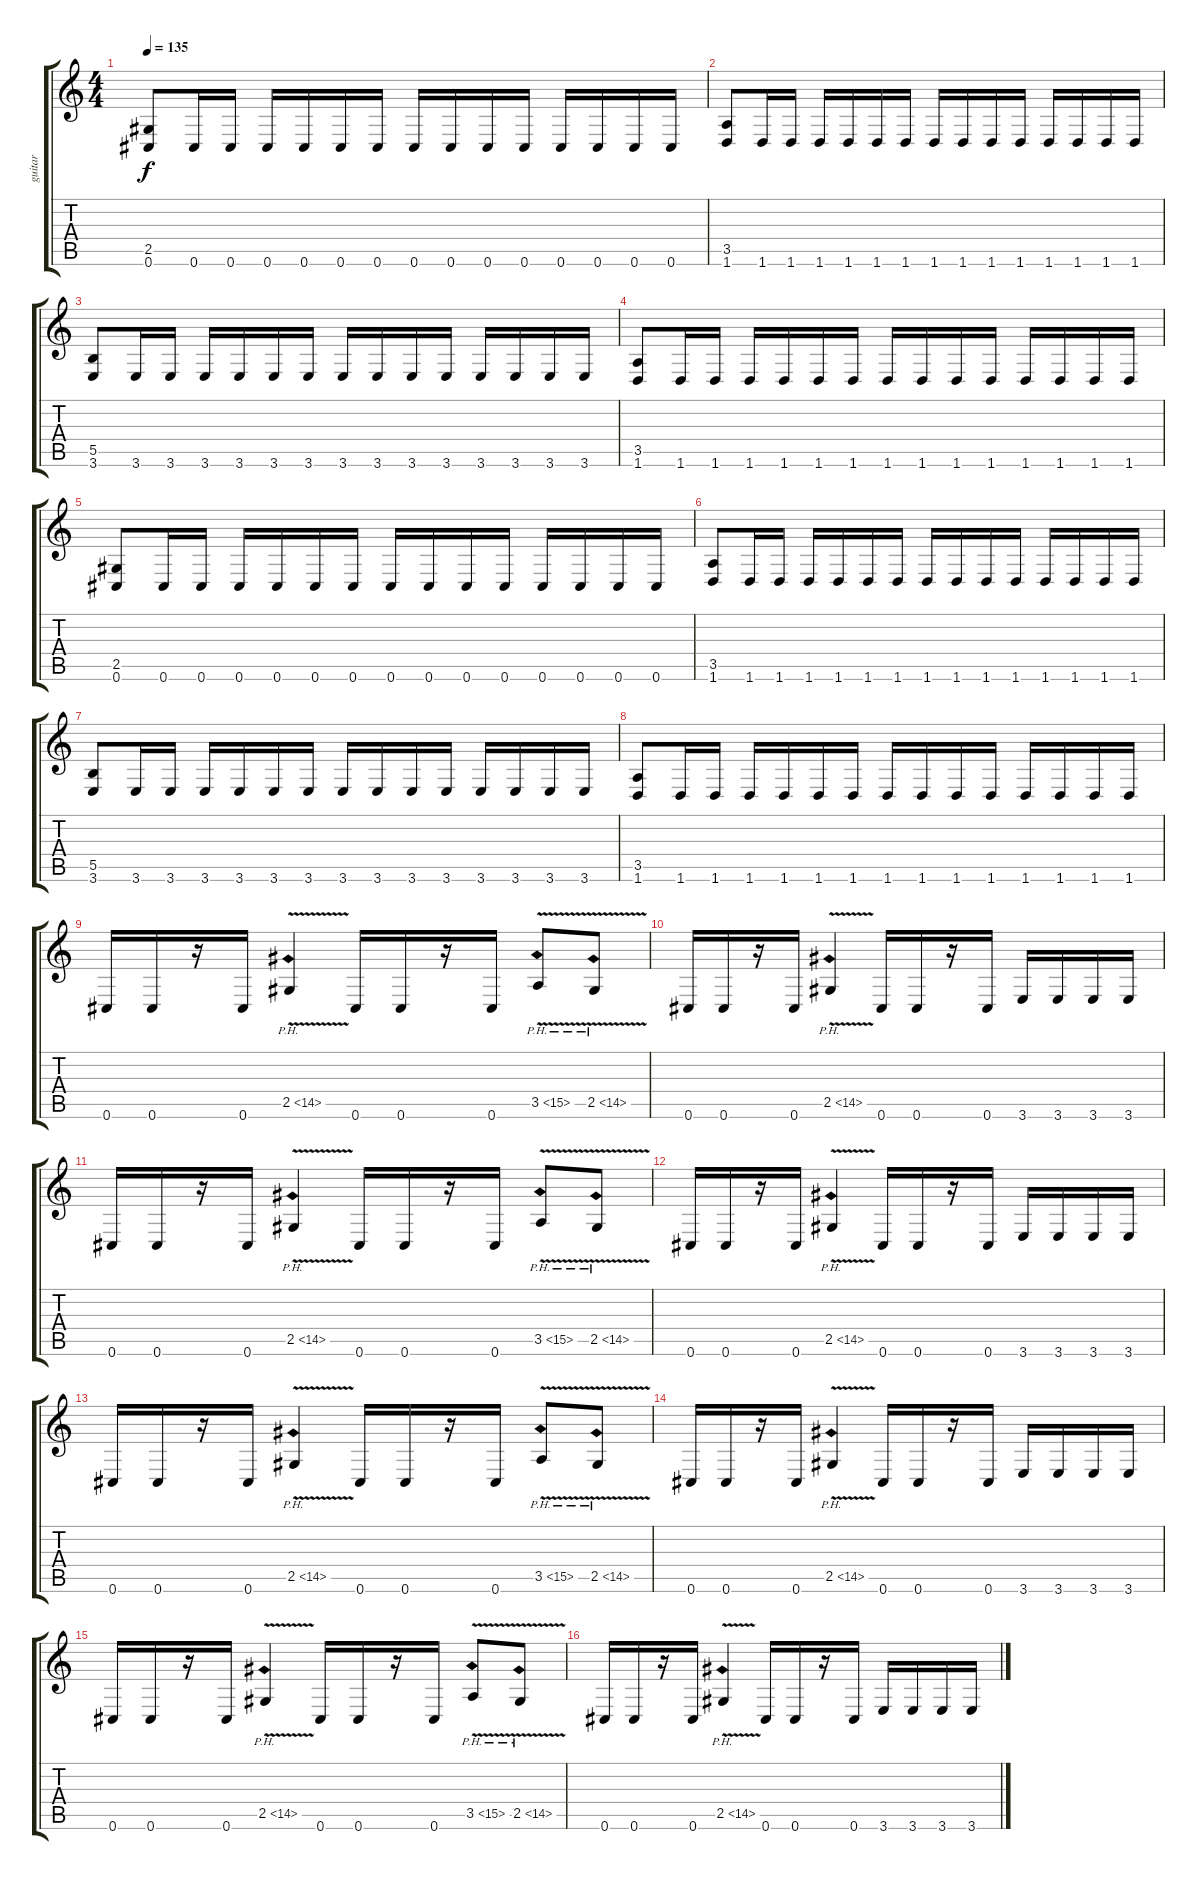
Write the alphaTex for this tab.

\track ("guitar" "guitar") {instrument distortionguitar}
\staff {score tabs}
\tuning (Db4 Ab3 E3 B2 Gb2 Db2) {hide}
\ts (4 4)
\tempo 135
\clef g2
\ks c
(2.5 0.6).8{dy f} 0.6.16 0.6.16 0.6.16 0.6.16 0.6.16 0.6.16 0.6.16 0.6.16 0.6.16 0.6.16 0.6.16 0.6.16 0.6.16 0.6.16 |
(3.5 1.6).8 1.6.16 1.6.16 1.6.16 1.6.16 1.6.16 1.6.16 1.6.16 1.6.16 1.6.16 1.6.16 1.6.16 1.6.16 1.6.16 1.6.16 |
(5.5 3.6).8 3.6.16 3.6.16 3.6.16 3.6.16 3.6.16 3.6.16 3.6.16 3.6.16 3.6.16 3.6.16 3.6.16 3.6.16 3.6.16 3.6.16 |
(3.5 1.6).8 1.6.16 1.6.16 1.6.16 1.6.16 1.6.16 1.6.16 1.6.16 1.6.16 1.6.16 1.6.16 1.6.16 1.6.16 1.6.16 1.6.16 |
(2.5 0.6).8 0.6.16 0.6.16 0.6.16 0.6.16 0.6.16 0.6.16 0.6.16 0.6.16 0.6.16 0.6.16 0.6.16 0.6.16 0.6.16 0.6.16 |
(3.5 1.6).8 1.6.16 1.6.16 1.6.16 1.6.16 1.6.16 1.6.16 1.6.16 1.6.16 1.6.16 1.6.16 1.6.16 1.6.16 1.6.16 1.6.16 |
(5.5 3.6).8 3.6.16 3.6.16 3.6.16 3.6.16 3.6.16 3.6.16 3.6.16 3.6.16 3.6.16 3.6.16 3.6.16 3.6.16 3.6.16 3.6.16 |
(3.5 1.6).8 1.6.16 1.6.16 1.6.16 1.6.16 1.6.16 1.6.16 1.6.16 1.6.16 1.6.16 1.6.16 1.6.16 1.6.16 1.6.16 1.6.16 |
0.6.16 0.6.16 r.16 0.6.16 2.5{ph 12 v}.4 0.6.16 0.6.16 r.16 0.6.16 3.5{ph 12 v}.8 2.5{ph 12 v}.8 |
0.6.16 0.6.16 r.16 0.6.16 2.5{ph 12 v}.4 0.6.16 0.6.16 r.16 0.6.16 3.6.16 3.6.16 3.6.16 3.6.16 |
0.6.16 0.6.16 r.16 0.6.16 2.5{ph 12 v}.4 0.6.16 0.6.16 r.16 0.6.16 3.5{ph 12 v}.8 2.5{ph 12 v}.8 |
0.6.16 0.6.16 r.16 0.6.16 2.5{ph 12 v}.4 0.6.16 0.6.16 r.16 0.6.16 3.6.16 3.6.16 3.6.16 3.6.16 |
0.6.16 0.6.16 r.16 0.6.16 2.5{ph 12 v}.4 0.6.16 0.6.16 r.16 0.6.16 3.5{ph 12 v}.8 2.5{ph 12 v}.8 |
0.6.16 0.6.16 r.16 0.6.16 2.5{ph 12 v}.4 0.6.16 0.6.16 r.16 0.6.16 3.6.16 3.6.16 3.6.16 3.6.16 |
0.6.16 0.6.16 r.16 0.6.16 2.5{ph 12 v}.4 0.6.16 0.6.16 r.16 0.6.16 3.5{ph 12 v}.8 2.5{ph 12 v}.8 |
0.6.16 0.6.16 r.16 0.6.16 2.5{ph 12 v}.4 0.6.16 0.6.16 r.16 0.6.16 3.6.16 3.6.16 3.6.16 3.6.16
